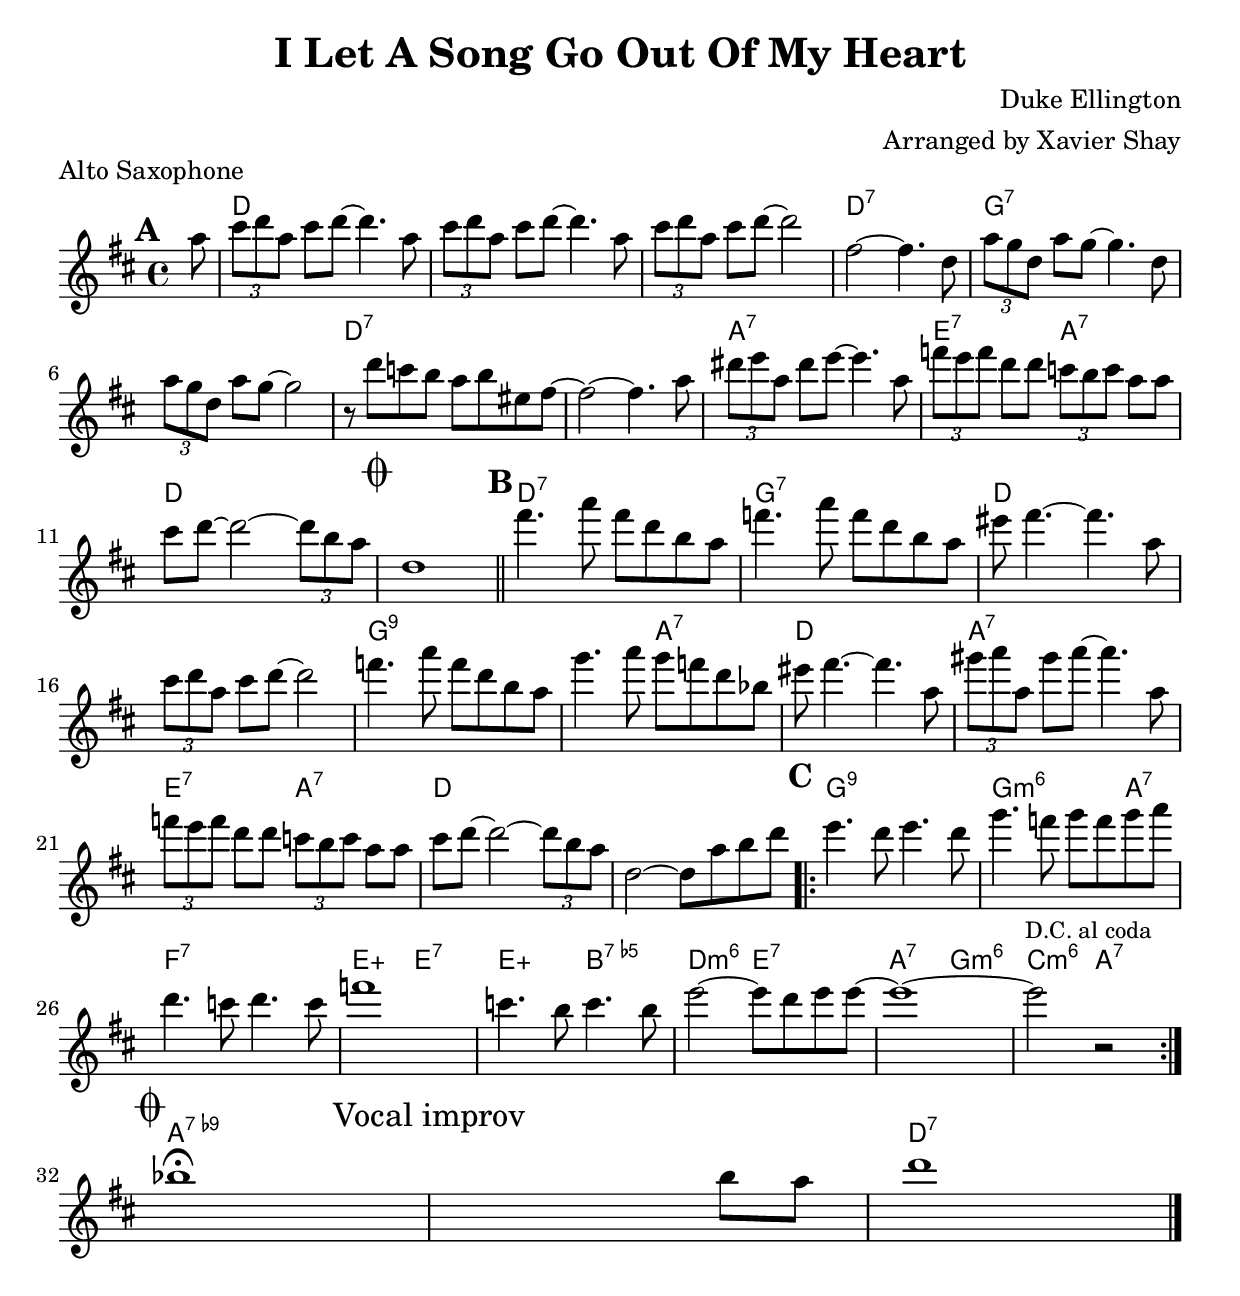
\version "2.10.10"

\include "common-notes.ly"

piece = "Alto Saxophone"
chordsTransposed = \transpose c a {
  \harmonies
}
melodyTransposed = \transpose c a {
  \melody
}

#(set-global-staff-size 22.45) 

\header {
  title = "I Let A Song Go Out Of My Heart"
  composer = "Duke Ellington"
  arranger = "Arranged by Xavier Shay"
  piece = \piece
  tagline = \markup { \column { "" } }
}

\score {
  <<
    \context ChordNames {
      \chordsTransposed
    }
    \new Staff = "upper" {
      \melodyTransposed
    }
  >>
  \layout { 
    indent = #0
  }
}

